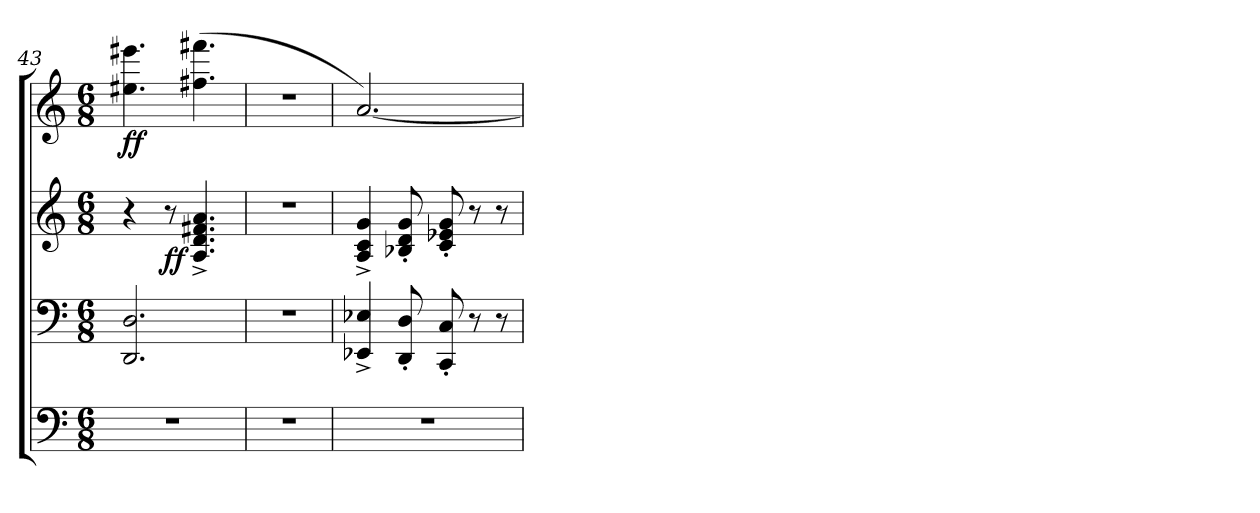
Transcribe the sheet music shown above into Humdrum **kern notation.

**kern	**kern	**kern	**dynam	**kern	**dynam
*part3	*part2	*part2	*part2	*part1	*part1
*staff4	*staff3	*staff2	*staff2/3	*staff1	*staff1
*clefF4	*clefF4	*clefG2	*	*clefG2	*
*k[]	*k[]	*k[]	*	*k[]	*
*M6/8	*M6/8	*M6/8	*	*M6/8	*
=43	=43	=43	=43	=43	=43
!	!	!	!	!	!LO:DY:b
2.r	2.DD/ 2.D/	4r	.	4.ee#X\ 4.eee#X\	ff
!	!	!	!LO:DY:b	!	!
.	.	8r	ff	.	.
.	.	4.A/^> 4.d/^> 4.f#X/^> 4.a/^>	.	(<4.ff#X\ 4.fff#X\	.
=44	=44	=44	=44	=44	=44
2.r	2.r	2.r	.	2.r	.
=45	=45	=45	=45	=45	=45
2.r	4EE-X/^> 4E-X/^>	4A/^> 4c/^> 4g/^>	.	[<2.a/)	.
.	8DD/'< 8D/'<	8B-X/'< 8d/'< 8g/'<	.	.	.
.	8CC/'< 8C/'<	8c/'< 8e-X/'< 8g/'<	.	.	.
.	8r	8r	.	.	.
.	8r	8r	.	.	.
=	=	=	=	=	=
*-	*-	*-	*-	*-	*-
